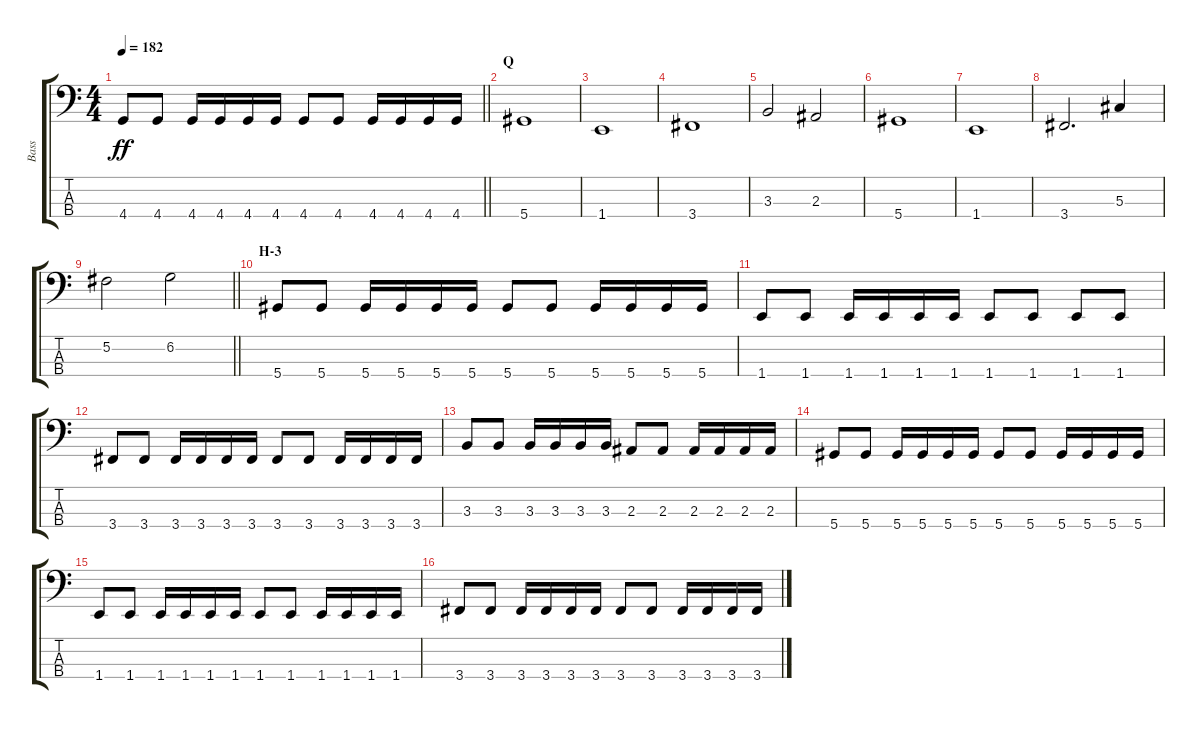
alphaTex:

\track ("Bass" "Bass") {instrument electricbasspick}
\staff {score tabs}
\tuning (Gb2 Db2 Ab1 Eb1) {hide}
\ts (4 4)
\tempo 182
\clef f4
\barLineRight lightlight
\ks c
4.4.8{dy ff} 4.4.8 4.4.16 4.4.16 4.4.16 4.4.16 4.4.8 4.4.8 4.4.16 4.4.16 4.4.16 4.4.16 |
\section ("" "Q")
5.4.1 |
1.4.1 |
3.4.1 |
3.3.2 2.3.2 |
5.4.1 |
1.4.1 |
3.4.2{d} 5.3.4 |
\barLineRight lightlight
5.2.2 6.2.2 |
\section ("" "H-3")
5.4.8 5.4.8 5.4.16 5.4.16 5.4.16 5.4.16 5.4.8 5.4.8 5.4.16 5.4.16 5.4.16 5.4.16 |
1.4.8 1.4.8 1.4.16 1.4.16 1.4.16 1.4.16 1.4.8 1.4.8 1.4.8 1.4.8 |
3.4.8 3.4.8 3.4.16 3.4.16 3.4.16 3.4.16 3.4.8 3.4.8 3.4.16 3.4.16 3.4.16 3.4.16 |
3.3.8 3.3.8 3.3.16 3.3.16 3.3.16 3.3.16 2.3.8 2.3.8 2.3.16 2.3.16 2.3.16 2.3.16 |
5.4.8 5.4.8 5.4.16 5.4.16 5.4.16 5.4.16 5.4.8 5.4.8 5.4.16 5.4.16 5.4.16 5.4.16 |
1.4.8 1.4.8 1.4.16 1.4.16 1.4.16 1.4.16 1.4.8 1.4.8 1.4.16 1.4.16 1.4.16 1.4.16 |
3.4.8 3.4.8 3.4.16 3.4.16 3.4.16 3.4.16 3.4.8 3.4.8 3.4.16 3.4.16 3.4.16 3.4.16
